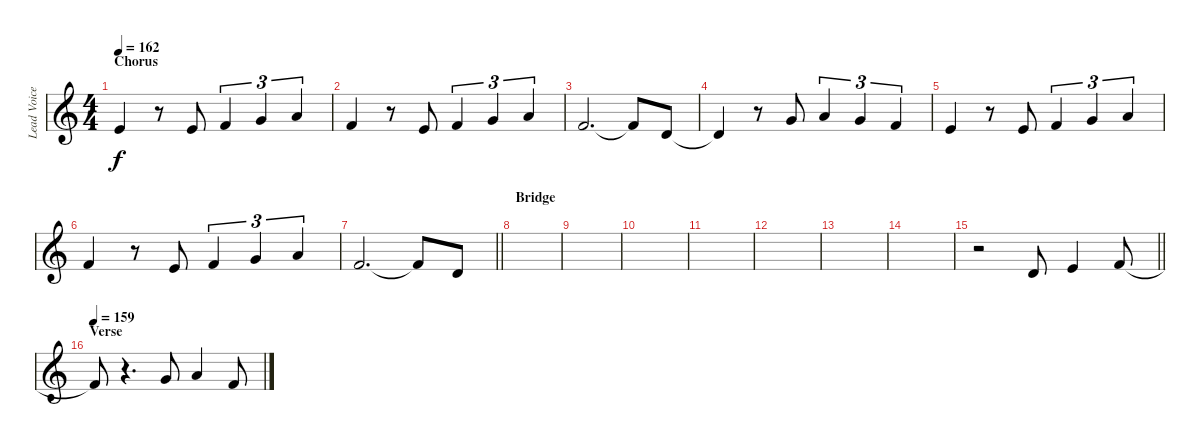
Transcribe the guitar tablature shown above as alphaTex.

\track ("Lead Voice" "Lead Voice") {instrument lead2sawtooth}
\staff {score}
\tuning (E4 B3 G3 D3 A2 D2) {hide}
\ts (4 4)
\section ("" "Chorus")
\tempo 162
\clef g2
\ks c
5.2.4{dy f} r.8 0.1.8 1.1.4{tu (3 2)} 3.1.4{tu (3 2)} 5.1.4{tu (3 2)} |
1.1.4 r.8 0.1.8 1.1.4{tu (3 2)} 3.1.4{tu (3 2)} 5.1.4{tu (3 2)} |
1.1.2{d} 1.1{t}.8 3.2.8 |
3.2{t}.4 r.8 3.1.8 5.1.4{tu (3 2)} 3.1.4{tu (3 2)} 1.1.4{tu (3 2)} |
5.2.4 r.8 0.1.8 1.1.4{tu (3 2)} 3.1.4{tu (3 2)} 5.1.4{tu (3 2)} |
1.1.4 r.8 0.1.8 1.1.4{tu (3 2)} 3.1.4{tu (3 2)} 5.1.4{tu (3 2)} |
\barLineRight lightlight
1.1.2{d} 1.1{t}.8 3.2.8 |
\section ("" "Bridge")
|
|
|
|
|
|
|
\barLineRight lightlight
r.2 3.2.8 5.2.4 1.1.8 |
\section ("" "Verse")
\tempo 159
1.1{t}.8 r.4{d} 3.1.8 5.1.4 1.1.8
